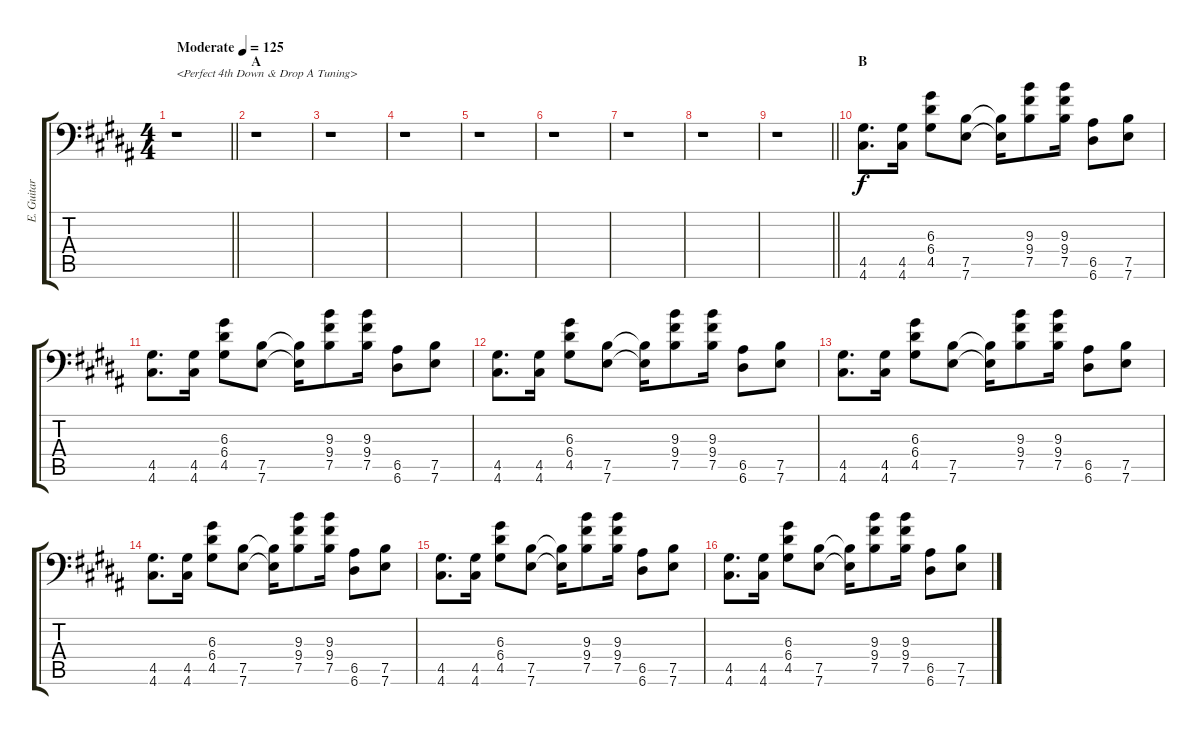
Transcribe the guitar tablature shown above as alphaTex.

\track ("E. Guitar II" "E. Guitar ") {instrument overdrivenguitar}
\staff {score tabs}
\tuning (B3 Gb3 D3 A2 E2 A1) {hide}
\ts (4 4)
\tempo (125 "Moderate")
\clef f4
\barLineRight lightlight
\ks b
r.1{txt "<Perfect 4th Down & Drop A Tuning>" dy f instrument overdrivenguitar} |
\section ("" "A")
r.1 |
r.1 |
r.1 |
r.1 |
r.1 |
r.1 |
r.1 |
\barLineRight lightlight
r.1 |
\section ("" "B")
(4.5 4.6).8{d} (4.5 4.6).16 (6.3 6.4 4.5).8 (7.5 7.6).8 (7.5{t} 7.6{t}).16 (9.3 9.4 7.5).8 (9.3 9.4 7.5).16 (6.5 6.6).8 (7.5 7.6).8 |
(4.5 4.6).8{d} (4.5 4.6).16 (6.3 6.4 4.5).8 (7.5 7.6).8 (7.5{t} 7.6{t}).16 (9.3 9.4 7.5).8 (9.3 9.4 7.5).16 (6.5 6.6).8 (7.5 7.6).8 |
(4.5 4.6).8{d} (4.5 4.6).16 (6.3 6.4 4.5).8 (7.5 7.6).8 (7.5{t} 7.6{t}).16 (9.3 9.4 7.5).8 (9.3 9.4 7.5).16 (6.5 6.6).8 (7.5 7.6).8 |
(4.5 4.6).8{d} (4.5 4.6).16 (6.3 6.4 4.5).8 (7.5 7.6).8 (7.5{t} 7.6{t}).16 (9.3 9.4 7.5).8 (9.3 9.4 7.5).16 (6.5 6.6).8 (7.5 7.6).8 |
(4.5 4.6).8{d} (4.5 4.6).16 (6.3 6.4 4.5).8 (7.5 7.6).8 (7.5{t} 7.6{t}).16 (9.3 9.4 7.5).8 (9.3 9.4 7.5).16 (6.5 6.6).8 (7.5 7.6).8 |
(4.5 4.6).8{d} (4.5 4.6).16 (6.3 6.4 4.5).8 (7.5 7.6).8 (7.5{t} 7.6{t}).16 (9.3 9.4 7.5).8 (9.3 9.4 7.5).16 (6.5 6.6).8 (7.5 7.6).8 |
(4.5 4.6).8{d} (4.5 4.6).16 (6.3 6.4 4.5).8 (7.5 7.6).8 (7.5{t} 7.6{t}).16 (9.3 9.4 7.5).8 (9.3 9.4 7.5).16 (6.5 6.6).8 (7.5 7.6).8
